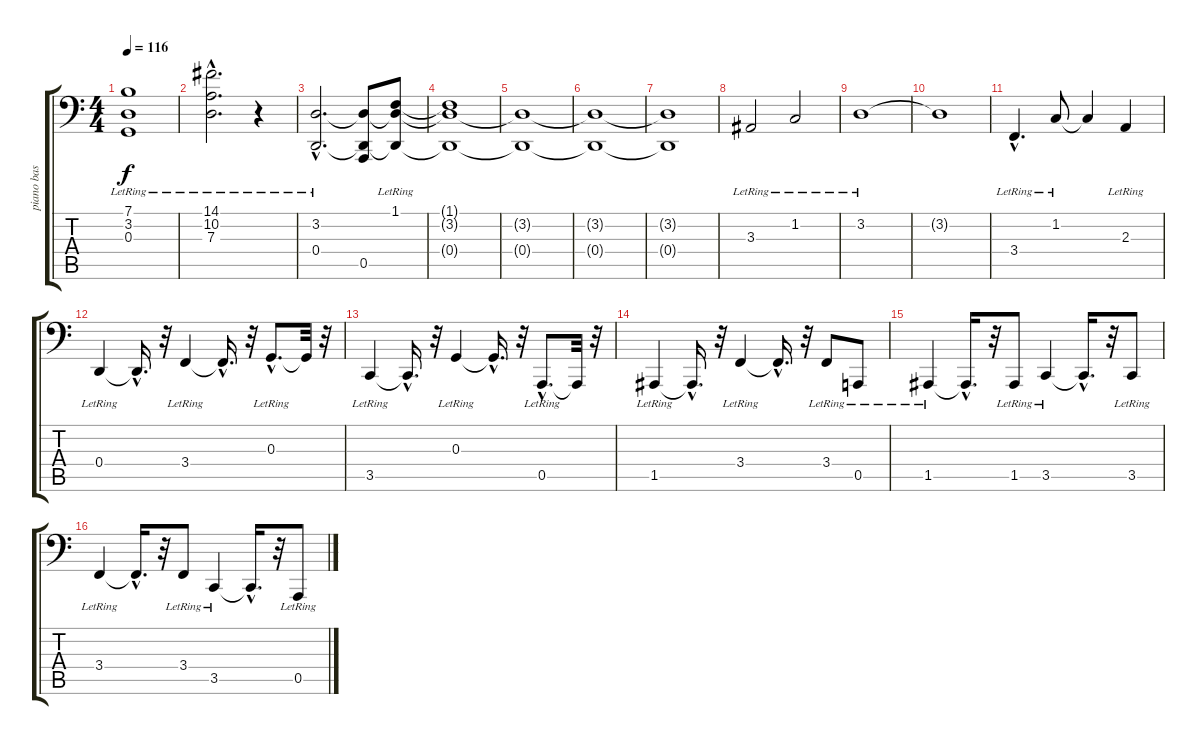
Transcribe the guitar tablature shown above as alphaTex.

\track ("piano bas" "piano bas") {instrument acousticgrandpiano}
\staff {score tabs}
\tuning (E3 B2 G2 D2 A1 E1) {hide}
\ts (4 4)
\tempo 116
\clef f4
\ks c
(7.1{lr} 3.2{lr} 0.3{lr}).1{dy f} |
(14.1{hac lr} 10.2{hac lr} 7.3{hac lr}).2{d} r.4 |
(3.2{hac lr} 0.4{hac lr}).2{d} (3.2{t} 0.4{t} 0.5).8 (1.1{lr} 3.2{t} 0.4{t}).8 |
(1.1{t} 3.2{t} 0.4{t}).1 |
(3.2{t} 0.4{t}).1 |
(3.2{t} 0.4{t}).1 |
(3.2{t} 0.4{t}).1 |
3.3{lr}.2 1.2{lr}.2 |
3.2{lr}.1 |
3.2{t}.1 |
3.4{hac lr}.4{d} 1.2{lr}.8 1.2{t}.4 2.3{lr}.4 |
0.4{lr}.4 0.4{hac t}.16{d} r.32 3.4{lr}.4 3.4{hac t}.16{d} r.32 0.3{hac lr}.8{d} 0.3{t}.32 r.32 |
3.5{lr}.4 3.5{hac t}.16{d} r.32 0.3{lr}.4 0.3{hac t}.16{d} r.32 0.5{hac lr}.8{d} 0.5{t}.32 r.32 |
1.5{lr}.4 1.5{hac t}.16{d} r.32 3.4{lr}.4 3.4{hac t}.16{d} r.32 3.4{lr}.8 0.5{lr}.8 |
1.5{lr}.4 1.5{hac t}.16{d} r.32 1.5{lr}.8 3.5{lr}.4 3.5{hac t}.16{d} r.32 3.5{lr}.8 |
3.4{lr}.4 3.4{hac t}.16{d} r.32 3.4{lr}.8 3.5{lr}.4 3.5{hac t}.16{d} r.32 0.5{lr}.8
